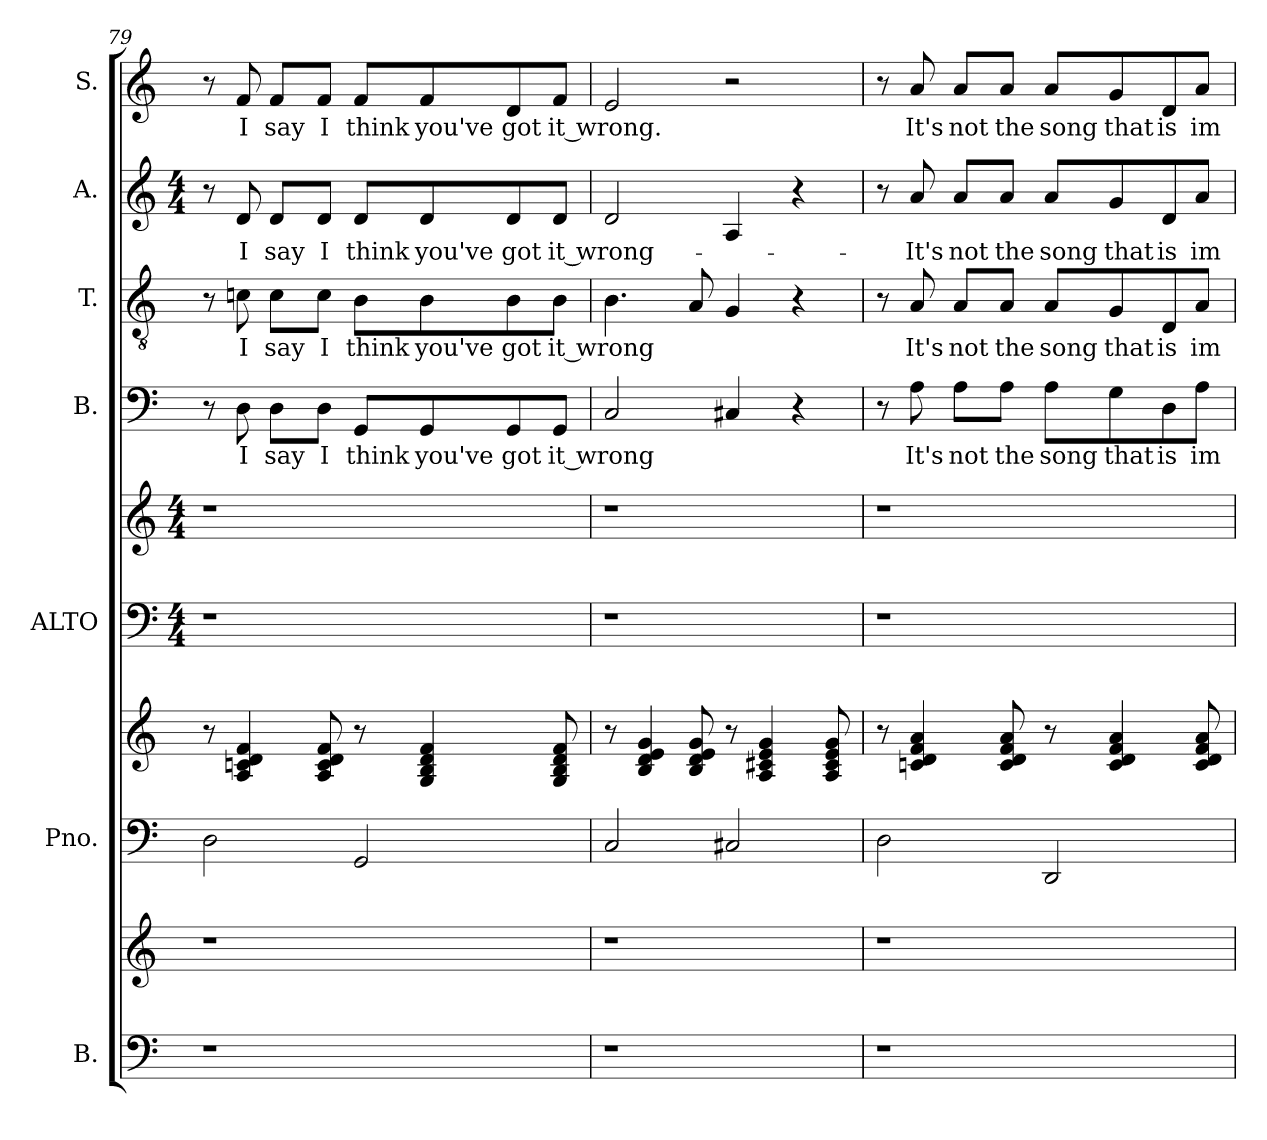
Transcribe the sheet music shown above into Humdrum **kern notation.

**kern	**kern	**kern	**kern	**kern	**kern	**kern	**text	**kern	**text	**kern	**text	**kern	**text
*part7	*part7	*part6	*part6	*part5	*part5	*part4	*part4	*part3	*part3	*part2	*part2	*part1	*part1
*staff10	*staff9	*staff8	*staff7	*staff6	*staff5	*staff4	*staff4	*staff3	*staff3	*staff2	*staff2	*staff1	*staff1
*I"B.	*	*I"Pno.	*	*I"ALTO	*	*I"B.	*	*I"T.	*	*I"A.	*	*I"S.	*
*	*	*	*	*	*	*I'B.	*	*I'T.	*	*I'A.	*	*I'S.	*
*clefF4	*clefG2	*clefF4	*clefG2	*clefF4	*clefG2	*clefF4	*	*clefGv2	*	*clefG2	*	*clefG2	*
*	*	*	*	*M4/4	*M4/4	*	*	*	*	*M4/4	*	*	*
=79	=79	=79	=79	=79	=79	=79	=79	=79	=79	=79	=79	=79	=79
1r	1r	2D\	8r	1r	1r	8r	.	8r	.	8r	.	8r	.
!	!	!	!	!	!	!	!LO:LY:b:cj	!	!LO:LY:b:cj	!	!LO:LY:b:cj	!	!LO:LY:b:cj
.	.	.	4A/ 4f/ 4cn/ 4d/	.	.	8D\	I	8cn\	I	8d/	I	8f/	I
!	!	!	!	!	!	!	!LO:LY:b:cj	!	!LO:LY:b:cj	!	!LO:LY:b:cj	!	!LO:LY:b:cj
.	.	.	.	.	.	8D\L	say	8c\L	say	8d/L	say	8f/L	say
!	!	!	!	!	!	!	!LO:LY:b:cj	!	!LO:LY:b:cj	!	!LO:LY:b:cj	!	!LO:LY:b:cj
.	.	.	8A/ 8f/ 8c/ 8d/	.	.	8D\J	I	8c\J	I	8d/J	I	8f/J	I
!	!	!	!	!	!	!	!LO:LY:b:cj	!	!LO:LY:b:cj	!	!LO:LY:b:cj	!	!LO:LY:b:cj
.	.	2GG/	8r	.	.	8GG/L	think	8B\L	think	8d/L	think	8f/L	think
!	!	!	!	!	!	!	!LO:LY:b:cj	!	!LO:LY:b:cj	!	!LO:LY:b:cj	!	!LO:LY:b:cj
.	.	.	4G/ 4B/ 4d/ 4f/	.	.	8GG/	you've	8B\	you've	8d/	you've	8f/	you've
!	!	!	!	!	!	!	!LO:LY:b:cj	!	!LO:LY:b:cj	!	!LO:LY:b:cj	!	!LO:LY:b:cj
.	.	.	.	.	.	8GG/	got	8B\	got	8d/	got	8d/	got
!	!	!	!	!	!	!	!LO:LY:b:cj	!	!LO:LY:b:cj	!	!LO:LY:b:cj	!	!LO:LY:b:cj
.	.	.	8G/ 8f/ 8d/ 8B/	.	.	8GG/J	it wrong	8B\J	it wrong	8d/J	it wrong-	8f/J	it wrong.
=80	=80	=80	=80	=80	=80	=80	=80	=80	=80	=80	=80	=80	=80
1r	1r	2C/	8r	1r	1r	2C/	.	4.B\	.	2d/	.	2e/	.
.	.	.	4B/ 4g/ 4d/ 4e/	.	.	.	.	.	.	.	.	.	.
.	.	.	8B/ 8g/ 8d/ 8e/	.	.	.	.	8A/	.	.	.	.	.
.	.	2C#X/	8r	.	.	4C#X/	.	4G/	.	4A/	.	2r	.
.	.	.	4A/ 4c#X/ 4e/ 4g/	.	.	.	.	.	.	.	.	.	.
.	.	.	.	.	.	4r	.	4r	.	4r	.	.	.
.	.	.	8A/ 8g/ 8e/ 8c#/	.	.	.	.	.	.	.	.	.	.
=81	=81	=81	=81	=81	=81	=81	=81	=81	=81	=81	=81	=81	=81
1r	1r	2D\	8r	1r	1r	8r	.	8r	.	8r	.	8r	.
!	!	!	!	!	!	!	!LO:LY:b:cj	!	!LO:LY:b:cj	!	!LO:LY:b:cj	!	!LO:LY:b:cj
.	.	.	4cn/ 4a/ 4f/ 4d/	.	.	8A\	It's	8A/	It's	8a/	-It's	8a/	It's
!	!	!	!	!	!	!	!LO:LY:b:cj	!	!LO:LY:b:cj	!	!LO:LY:b:cj	!	!LO:LY:b:cj
.	.	.	.	.	.	8A\L	not	8A/L	not	8a/L	not	8a/L	not
!	!	!	!	!	!	!	!LO:LY:b:cj	!	!LO:LY:b:cj	!	!LO:LY:b:cj	!	!LO:LY:b:cj
.	.	.	8c/ 8a/ 8f/ 8d/	.	.	8A\J	the	8A/J	the	8a/J	the	8a/J	the
!	!	!	!	!	!	!	!LO:LY:b:cj	!	!LO:LY:b:cj	!	!LO:LY:b:cj	!	!LO:LY:b:cj
.	.	2DD/	8r	.	.	8A\L	song	8A/L	song	8a/L	song	8a/L	song
!	!	!	!	!	!	!	!LO:LY:b:cj	!	!LO:LY:b:cj	!	!LO:LY:b:cj	!	!LO:LY:b:cj
.	.	.	4c/ 4f/ 4a/ 4d/	.	.	8G\	that	8G/	that	8g/	that	8g/	that
!	!	!	!	!	!	!	!LO:LY:b:cj	!	!LO:LY:b:cj	!	!LO:LY:b:cj	!	!LO:LY:b:cj
.	.	.	.	.	.	8D\	is	8D/	is	8d/	is	8d/	is
!	!	!	!	!	!	!	!LO:LY:b:cj	!	!LO:LY:b:cj	!	!LO:LY:b:cj	!	!LO:LY:b:cj
.	.	.	8f/ 8c/ 8a/ 8d/	.	.	8A\J	im	8A/J	im	8a/J	im	8a/J	im
=	=	=	=	=	=	=	=	=	=	=	=	=	=
*-	*-	*-	*-	*-	*-	*-	*-	*-	*-	*-	*-	*-	*-
